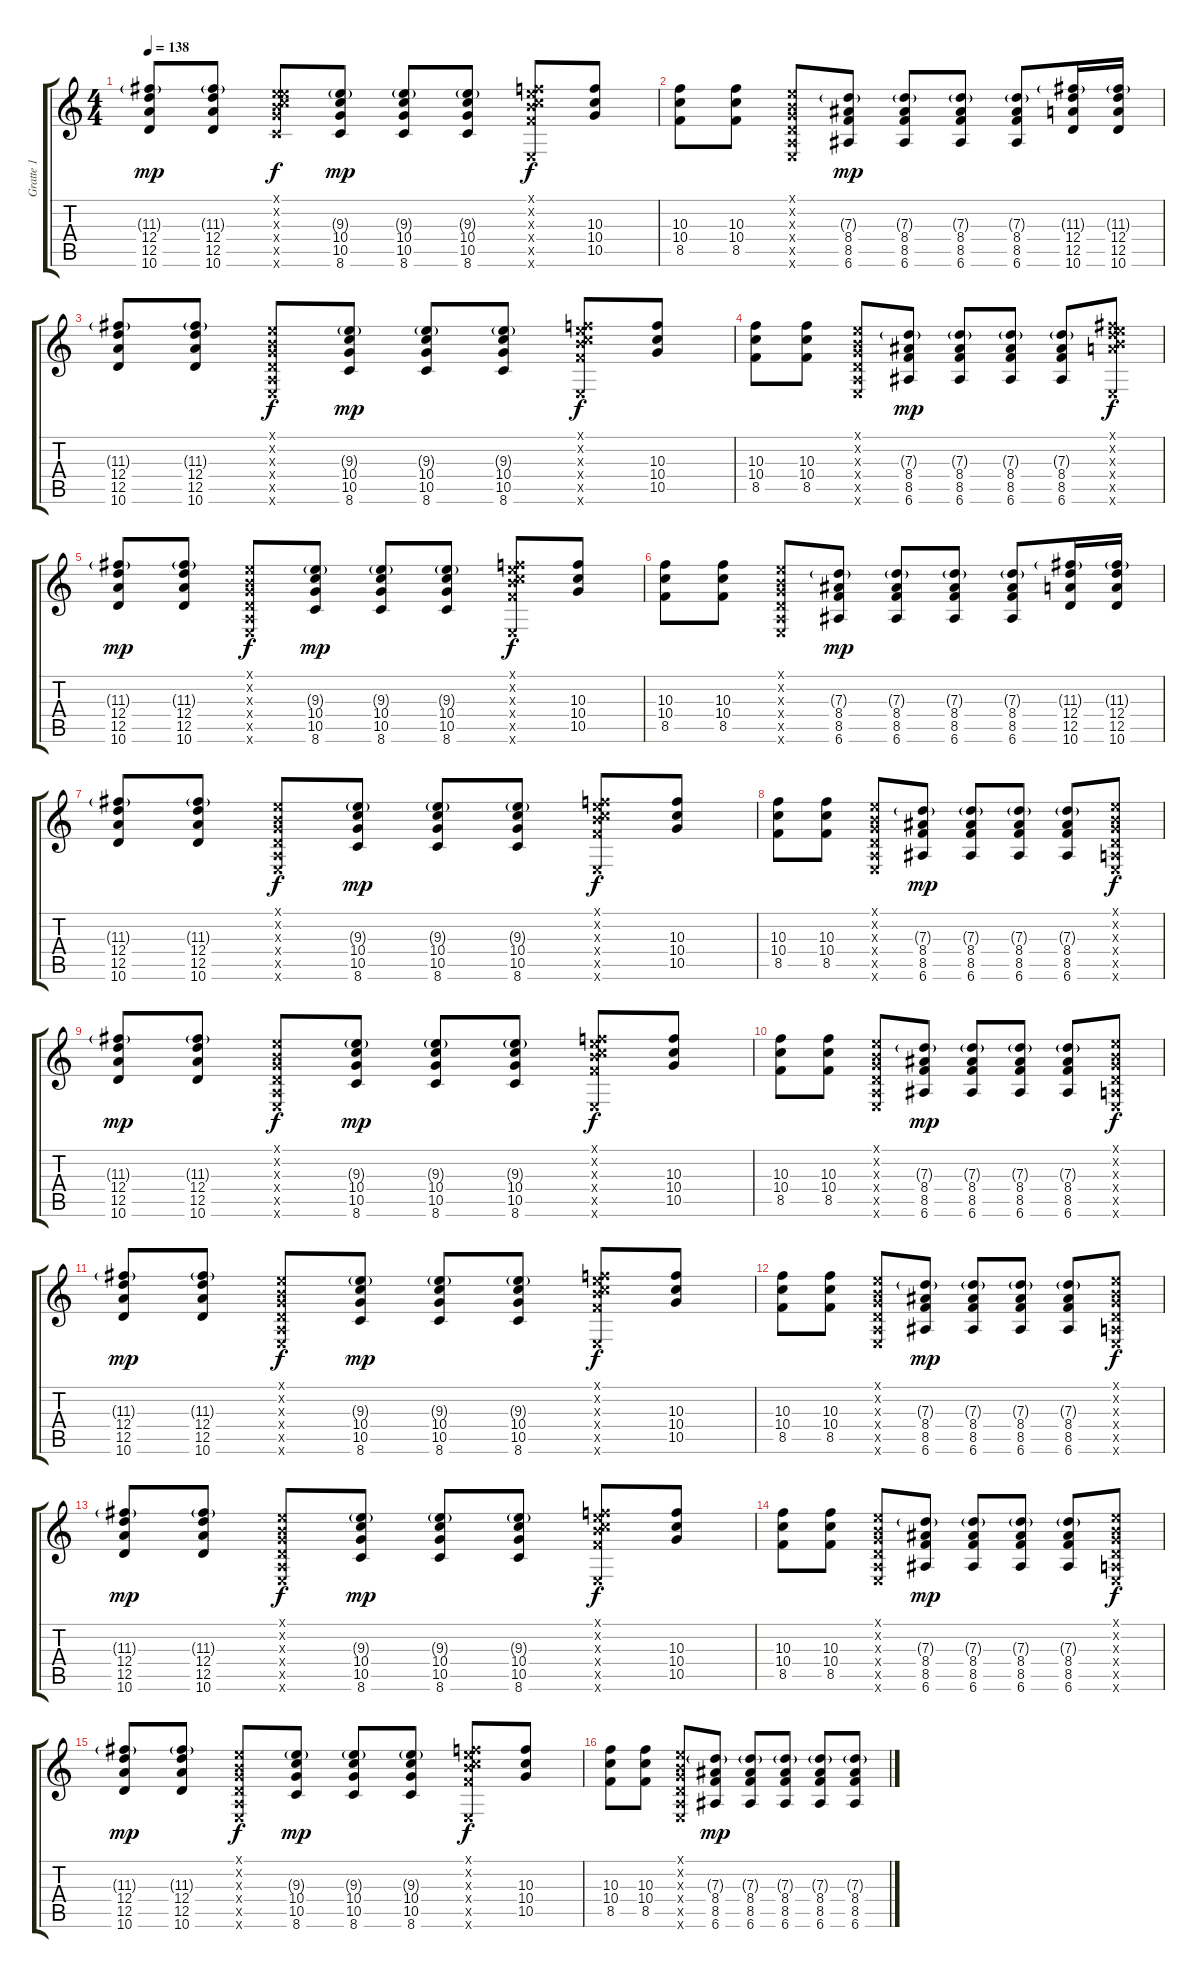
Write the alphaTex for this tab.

\track ("Gratte 1" "Gratte 1") {instrument overdrivenguitar}
\staff {score tabs}
\tuning (E4 B3 G3 D3 A2 E2) {hide}
\ts (4 4)
\tempo 138
\clef g2
\ks c
(11.3{g} 12.4 12.5 10.6).8{dy mp instrument overdrivenguitar} (11.3{g} 12.4 12.5 10.6).8 (0.1{x} 0.2{x} 9.3{x} 10.4{x} 10.5{x} 8.6{x}).8{dy f} (9.3{g} 10.4 10.5 8.6).8{dy mp} (9.3{g} 10.4 10.5 8.6).8 (9.3{g} 10.4 10.5 8.6).8 (0.1{x} 0.2{x} 10.3{x} 10.4{x} 8.5{x} 0.6{x}).8{dy f} (10.3 10.4 10.5).8 |
(10.3 10.4 8.5).8 (10.3 10.4 8.5).8 (0.1{x} 0.2{x} 0.3{x} 0.4{x} 0.5{x} 0.6{x}).8 (7.3{g} 8.4 8.5 6.6).8{dy mp} (7.3{g} 8.4 8.5 6.6).8 (7.3{g} 8.4 8.5 6.6).8 (7.3{g} 8.4 8.5 6.6).8 (11.3{g} 12.4 12.5 10.6).16 (11.3{g} 12.4 12.5 10.6).16 |
(11.3{g} 12.4 12.5 10.6).8 (11.3{g} 12.4 12.5 10.6).8 (0.1{x} 0.2{x} 0.3{x} 0.4{x} 0.5{x} 0.6{x}).8{dy f} (9.3{g} 10.4 10.5 8.6).8{dy mp} (9.3{g} 10.4 10.5 8.6).8 (9.3{g} 10.4 10.5 8.6).8 (0.1{x} 0.2{x} 10.3{x} 10.4{x} 8.5{x} 0.6{x}).8{dy f} (10.3 10.4 10.5).8 |
(10.3 10.4 8.5).8 (10.3 10.4 8.5).8 (0.1{x} 0.2{x} 0.3{x} 0.4{x} 0.5{x} 0.6{x}).8 (7.3{g} 8.4 8.5 6.6).8{dy mp} (7.3{g} 8.4 8.5 6.6).8 (7.3{g} 8.4 8.5 6.6).8 (7.3{g} 8.4 8.5 6.6).8 (0.1{x} 0.2{x} 11.3{x} 12.4{x} 12.5{x} 0.6{x}).8{dy f} |
(11.3{g} 12.4 12.5 10.6).8{dy mp} (11.3{g} 12.4 12.5 10.6).8 (0.1{x} 0.2{x} 0.3{x} 0.4{x} 0.5{x} 0.6{x}).8{dy f} (9.3{g} 10.4 10.5 8.6).8{dy mp} (9.3{g} 10.4 10.5 8.6).8 (9.3{g} 10.4 10.5 8.6).8 (0.1{x} 0.2{x} 10.3{x} 10.4{x} 8.5{x} 0.6{x}).8{dy f} (10.3 10.4 10.5).8 |
(10.3 10.4 8.5).8 (10.3 10.4 8.5).8 (0.1{x} 0.2{x} 0.3{x} 0.4{x} 0.5{x} 0.6{x}).8 (7.3{g} 8.4 8.5 6.6).8{dy mp} (7.3{g} 8.4 8.5 6.6).8 (7.3{g} 8.4 8.5 6.6).8 (7.3{g} 8.4 8.5 6.6).8 (11.3{g} 12.4 12.5 10.6).16 (11.3{g} 12.4 12.5 10.6).16 |
(11.3{g} 12.4 12.5 10.6).8 (11.3{g} 12.4 12.5 10.6).8 (0.1{x} 0.2{x} 0.3{x} 0.4{x} 0.5{x} 0.6{x}).8{dy f} (9.3{g} 10.4 10.5 8.6).8{dy mp} (9.3{g} 10.4 10.5 8.6).8 (9.3{g} 10.4 10.5 8.6).8 (0.1{x} 0.2{x} 10.3{x} 10.4{x} 8.5{x} 0.6{x}).8{dy f} (10.3 10.4 10.5).8 |
(10.3 10.4 8.5).8 (10.3 10.4 8.5).8 (0.1{x} 0.2{x} 0.3{x} 0.4{x} 0.5{x} 0.6{x}).8 (7.3{g} 8.4 8.5 6.6).8{dy mp} (7.3{g} 8.4 8.5 6.6).8 (7.3{g} 8.4 8.5 6.6).8 (7.3{g} 8.4 8.5 6.6).8 (0.1{x} 0.2{x} 0.3{x} 0.4{x} 0.5{x} 0.6{x}).8{dy f} |
(11.3{g} 12.4 12.5 10.6).8{dy mp} (11.3{g} 12.4 12.5 10.6).8 (0.1{x} 0.2{x} 0.3{x} 0.4{x} 0.5{x} 0.6{x}).8{dy f} (9.3{g} 10.4 10.5 8.6).8{dy mp} (9.3{g} 10.4 10.5 8.6).8 (9.3{g} 10.4 10.5 8.6).8 (0.1{x} 0.2{x} 10.3{x} 10.4{x} 8.5{x} 0.6{x}).8{dy f} (10.3 10.4 10.5).8 |
(10.3 10.4 8.5).8 (10.3 10.4 8.5).8 (0.1{x} 0.2{x} 0.3{x} 0.4{x} 0.5{x} 0.6{x}).8 (7.3{g} 8.4 8.5 6.6).8{dy mp} (7.3{g} 8.4 8.5 6.6).8 (7.3{g} 8.4 8.5 6.6).8 (7.3{g} 8.4 8.5 6.6).8 (0.1{x} 0.2{x} 0.3{x} 0.4{x} 0.5{x} 0.6{x}).8{dy f} |
(11.3{g} 12.4 12.5 10.6).8{dy mp} (11.3{g} 12.4 12.5 10.6).8 (0.1{x} 0.2{x} 0.3{x} 0.4{x} 0.5{x} 0.6{x}).8{dy f} (9.3{g} 10.4 10.5 8.6).8{dy mp} (9.3{g} 10.4 10.5 8.6).8 (9.3{g} 10.4 10.5 8.6).8 (0.1{x} 0.2{x} 10.3{x} 10.4{x} 8.5{x} 0.6{x}).8{dy f} (10.3 10.4 10.5).8 |
(10.3 10.4 8.5).8 (10.3 10.4 8.5).8 (0.1{x} 0.2{x} 0.3{x} 0.4{x} 0.5{x} 0.6{x}).8 (7.3{g} 8.4 8.5 6.6).8{dy mp} (7.3{g} 8.4 8.5 6.6).8 (7.3{g} 8.4 8.5 6.6).8 (7.3{g} 8.4 8.5 6.6).8 (0.1{x} 0.2{x} 0.3{x} 0.4{x} 0.5{x} 0.6{x}).8{dy f} |
(11.3{g} 12.4 12.5 10.6).8{dy mp} (11.3{g} 12.4 12.5 10.6).8 (0.1{x} 0.2{x} 0.3{x} 0.4{x} 0.5{x} 0.6{x}).8{dy f} (9.3{g} 10.4 10.5 8.6).8{dy mp} (9.3{g} 10.4 10.5 8.6).8 (9.3{g} 10.4 10.5 8.6).8 (0.1{x} 0.2{x} 10.3{x} 10.4{x} 8.5{x} 0.6{x}).8{dy f} (10.3 10.4 10.5).8 |
(10.3 10.4 8.5).8 (10.3 10.4 8.5).8 (0.1{x} 0.2{x} 0.3{x} 0.4{x} 0.5{x} 0.6{x}).8 (7.3{g} 8.4 8.5 6.6).8{dy mp} (7.3{g} 8.4 8.5 6.6).8 (7.3{g} 8.4 8.5 6.6).8 (7.3{g} 8.4 8.5 6.6).8 (0.1{x} 0.2{x} 0.3{x} 0.4{x} 0.5{x} 0.6{x}).8{dy f} |
(11.3{g} 12.4 12.5 10.6).8{dy mp} (11.3{g} 12.4 12.5 10.6).8 (0.1{x} 0.2{x} 0.3{x} 0.4{x} 0.5{x} 0.6{x}).8{dy f} (9.3{g} 10.4 10.5 8.6).8{dy mp} (9.3{g} 10.4 10.5 8.6).8 (9.3{g} 10.4 10.5 8.6).8 (0.1{x} 0.2{x} 10.3{x} 10.4{x} 8.5{x} 0.6{x}).8{dy f} (10.3 10.4 10.5).8 |
(10.3 10.4 8.5).8 (10.3 10.4 8.5).8 (0.1{x} 0.2{x} 0.3{x} 0.4{x} 0.5{x} 0.6{x}).8 (7.3{g} 8.4 8.5 6.6).8{dy mp} (7.3{g} 8.4 8.5 6.6).8 (7.3{g} 8.4 8.5 6.6).8 (7.3{g} 8.4 8.5 6.6).8 (7.3{g} 8.4 8.5 6.6).8
